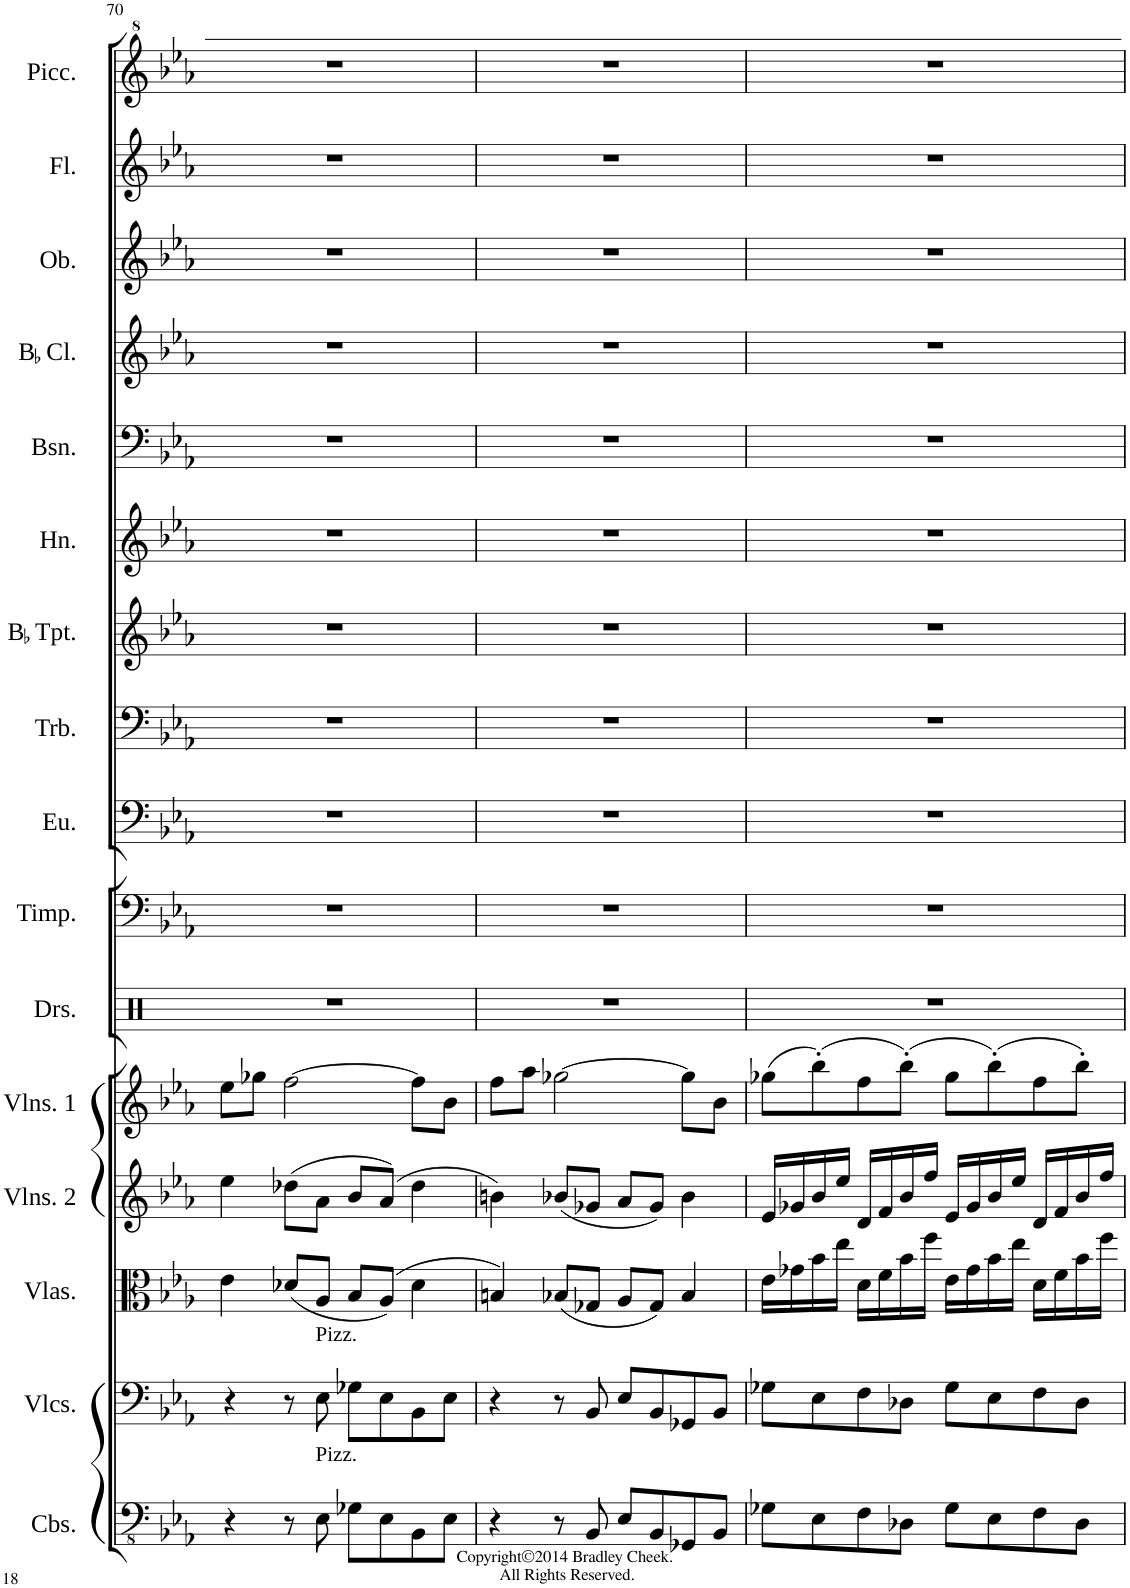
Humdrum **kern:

**kern	**kern	**kern	**kern	**kern	**kern	**kern	**kern	**kern	**kern	**kern	**kern	**kern	**kern	**kern	**kern
*part16	*part15	*part14	*part13	*part12	*part11	*part10	*part9	*part8	*part7	*part6	*part5	*part4	*part3	*part2	*part1
*staff16	*staff15	*staff14	*staff13	*staff12	*staff11	*staff10	*staff9	*staff8	*staff7	*staff6	*staff5	*staff4	*staff3	*staff2	*staff1
*I"Contrabasses	*I"Violoncellos	*I"Violas	*I"Violins 2	*I"Violins 1	*I"Drumset	*I"Timpani	*I"Euphonium	*I"Trombone	*I"BaccidentalFlat Trumpet	*I"Horn	*I"Bassoon	*I"BaccidentalFlat Clarinet	*I"Oboe	*I"Flute	*I"Piccolo
*I'Cbs.	*I'Vlcs.	*I'Vlas.	*I'Vlns. 2	*I'Vlns. 1	*I'Drs.	*I'Timp.	*I'Eu.	*I'Trb.	*I'BaccidentalFlat Tpt.	*I'Hn.	*I'Bsn.	*I'BaccidentalFlat Cl.	*I'Ob.	*I'Fl.	*I'Picc.
!!LO:PB:g=z
*clefFv4	*clefF4	*clefC3	*clefG2	*clefG2	*clefX	*clefF4	*clefF4	*clefF4	*clefG2	*clefG2	*clefF4	*clefG2	*clefG2	*clefG2	*clefG^2
*	*	*	*	*	*	*	*	*	*ITrd1c2	*ITrd4c7	*	*ITrd1c2	*	*	*ITrd-7c-12
*k[b-e-a-]	*k[b-e-a-]	*k[b-e-a-]	*k[b-e-a-]	*k[b-e-a-]	*k[]	*k[b-e-a-]	*k[b-e-a-]	*k[b-e-a-]	*k[b-e-a-]	*k[b-e-a-]	*k[b-e-a-]	*k[b-e-a-]	*k[b-e-a-]	*k[b-e-a-]	*k[b-e-a-]
*M4/4	*M4/4	*M4/4	*M4/4	*M4/4	*M4/4	*M4/4	*M4/4	*M4/4	*M4/4	*M4/4	*M4/4	*M4/4	*M4/4	*M4/4	*M4/4
=70	=70	=70	=70	=70	=70	=70	=70	=70	=70	=70	=70	=70	=70	=70	=70
4r	4r	4e-\	4ee-\	8ee-\L	1r	1r	1r	1r	1r	1r	1r	1r	1r	1r	1r
.	.	.	.	8gg-X\J	.	.	.	.	.	.	.	.	.	.	.
8r	8r	(8d-X/L	(8dd-X\L	[2ff\	.	.	.	.	.	.	.	.	.	.	.
!	!LO:TX:a:t=Pizz.	!	!	!	!	!	!	!	!	!	!	!	!	!	!
!LO:TX:a:t=Pizz.	!	!	!	!	!	!	!	!	!	!	!	!	!	!	!
8EE-\	8E-\	8A-/J	8a-\J	.	.	.	.	.	.	.	.	.	.	.	.
8GG-X\L	8G-X\L	8B-/L	8b-/L	.	.	.	.	.	.	.	.	.	.	.	.
8EE-\	8E-\	(8A-/J)	(8a-/J)	.	.	.	.	.	.	.	.	.	.	.	.
8BBB-\	8BB-\	4d-\	4dd-\	8ff\L]	.	.	.	.	.	.	.	.	.	.	.
8EE-\J	8E-\J	.	.	8b-\J	.	.	.	.	.	.	.	.	.	.	.
=71	=71	=71	=71	=71	=71	=71	=71	=71	=71	=71	=71	=71	=71	=71	=71
4r	4r	4Bn/)	4bn\)	8ff\L	1r	1r	1r	1r	1r	1r	1r	1r	1r	1r	1r
.	.	.	.	8aa-\J	.	.	.	.	.	.	.	.	.	.	.
8r	8r	(8B-X/L	(8b-X/L	[2gg-X\	.	.	.	.	.	.	.	.	.	.	.
8BBB-/	8BB-/	8G-X/J	8g-X/J	.	.	.	.	.	.	.	.	.	.	.	.
8EE-/L	8E-/L	8A-/L	8a-/L	.	.	.	.	.	.	.	.	.	.	.	.
8BBB-/	8BB-/	8G-/J)	8g-/J)	.	.	.	.	.	.	.	.	.	.	.	.
8GGG-X/	8GG-X/	4B-/	4b-\	8gg-\L]	.	.	.	.	.	.	.	.	.	.	.
8BBB-/J	8BB-/J	.	.	8b-\J	.	.	.	.	.	.	.	.	.	.	.
=72	=72	=72	=72	=72	=72	=72	=72	=72	=72	=72	=72	=72	=72	=72	=72
8GG-X\L	8G-X\L	16e-\LL	16e-/LL	(8gg-X\L	1r	1r	1r	1r	1r	1r	1r	1r	1r	1r	1r
.	.	16g-X\	16g-X/	.	.	.	.	.	.	.	.	.	.	.	.
8EE-\	8E-\	16b-\	16b-/	(8bb-'\)	.	.	.	.	.	.	.	.	.	.	.
.	.	16ee-\JJ	16ee-/JJ	.	.	.	.	.	.	.	.	.	.	.	.
8FF\	8F\	16d\LL	16d/LL	8ff\	.	.	.	.	.	.	.	.	.	.	.
.	.	16f\	16f/	.	.	.	.	.	.	.	.	.	.	.	.
8DD-X\J	8D-X\J	16b-\	16b-/	(8bb-'\J)	.	.	.	.	.	.	.	.	.	.	.
.	.	16ff\JJ	16ff/JJ	.	.	.	.	.	.	.	.	.	.	.	.
8GG-\L	8G-\L	16e-\LL	16e-/LL	8gg-\L	.	.	.	.	.	.	.	.	.	.	.
.	.	16g-\	16g-/	.	.	.	.	.	.	.	.	.	.	.	.
8EE-\	8E-\	16b-\	16b-/	(8bb-'\)	.	.	.	.	.	.	.	.	.	.	.
.	.	16ee-\JJ	16ee-/JJ	.	.	.	.	.	.	.	.	.	.	.	.
8FF\	8F\	16d\LL	16d/LL	8ff\	.	.	.	.	.	.	.	.	.	.	.
.	.	16f\	16f/	.	.	.	.	.	.	.	.	.	.	.	.
8DD-\J	8D-\J	16b-\	16b-/	8bb-'\J)	.	.	.	.	.	.	.	.	.	.	.
.	.	16ff\JJ	16ff/JJ	.	.	.	.	.	.	.	.	.	.	.	.
=	=	=	=	=	=	=	=	=	=	=	=	=	=	=	=
*-	*-	*-	*-	*-	*-	*-	*-	*-	*-	*-	*-	*-	*-	*-	*-
